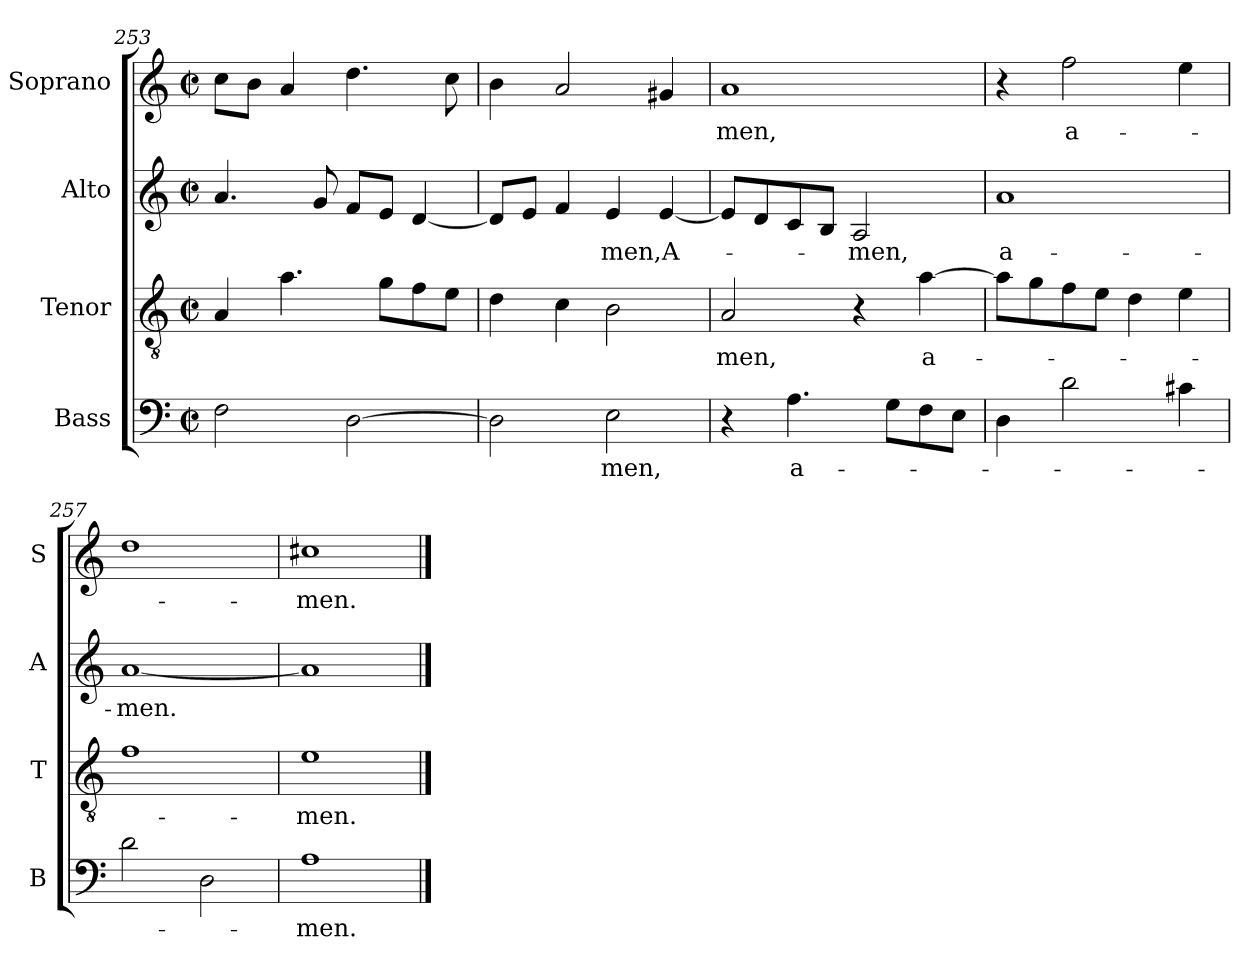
**kern	**text	**kern	**text	**kern	**text	**kern	**text
*part4	*part4	*part3	*part3	*part2	*part2	*part1	*part1
*staff4	*staff4	*staff3	*staff3	*staff2	*staff2	*staff1	*staff1
*I"Bass	*	*I"Tenor	*	*I"Alto	*	*I"Soprano	*
*I'B	*	*I'T	*	*I'A	*	*I'S	*
*clefF4	*	*clefGv2	*	*clefG2	*	*clefG2	*
*k[]	*	*k[]	*	*k[]	*	*k[]	*
*a:	*	*a:	*	*a:	*	*a:	*
*M2/2	*	*M2/2	*	*M2/2	*	*M2/2	*
*met(c|)	*	*met(c|)	*	*met(c|)	*	*met(c|)	*
=253	=253	=253	=253	=253	=253	=253	=253
2F\	.	4A/	.	4.a/	.	8cc\L	.
.	.	.	.	.	.	8b\J	.
.	.	4.a\	.	.	.	4a/	.
.	.	.	.	8g/	.	.	.
[2D\	.	.	.	8f/L	.	4.dd\	.
.	.	8g\L	.	8e/J	.	.	.
.	.	8f\	.	[4d/	.	.	.
.	.	8e\J	.	.	.	8cc\	.
=254	=254	=254	=254	=254	=254	=254	=254
2D\]	.	4d\	.	8d/L]	.	4b\	.
.	.	.	.	8e/J	.	.	.
.	.	4c\	.	4f/	.	2a/	.
!	!LO:LY:b	!	!	!	!LO:LY:b	!	!
2E\	-men,	2B\	.	4e/	-men,	.	.
!	!	!	!	!	!LO:LY:b	!	!
.	.	.	.	[4e/	A-	4g#X/	.
=255	=255	=255	=255	=255	=255	=255	=255
!	!	!	!LO:LY:b	!	!	!	!LO:LY:b
4r	.	2A/	-men,	8e/L]	.	1a	-men,
.	.	.	.	8d/	.	.	.
!	!LO:LY:b	!	!	!	!	!	!
4.A\	a-	.	.	8c/	.	.	.
.	.	.	.	8B/J	.	.	.
!	!	!	!	!	!LO:LY:b	!	!
.	.	4r	.	2A/	-men,	.	.
8G\L	.	.	.	.	.	.	.
!	!	!	!LO:LY:b	!	!	!	!
8F\	.	[4a\	a-	.	.	.	.
8E\J	.	.	.	.	.	.	.
=256	=256	=256	=256	=256	=256	=256	=256
!	!	!	!	!	!LO:LY:b	!	!
4D\	.	8a\L]	.	1a	a-	4r	.
.	.	8g\	.	.	.	.	.
!	!	!	!	!	!	!	!LO:LY:b
2d\	.	8f\	.	.	.	2ff\	a-
.	.	8e\J	.	.	.	.	.
.	.	4d\	.	.	.	.	.
4c#X\	.	4e\	.	.	.	4ee\	.
=257	=257	=257	=257	=257	=257	=257	=257
!	!	!	!	!	!LO:LY:b	!	!
2d\	.	1f	.	[1a	-men.	1dd	.
2D\	.	.	.	.	.	.	.
=258	=258	=258	=258	=258	=258	=258	=258
!	!LO:LY:b	!	!LO:LY:b	!	!	!	!LO:LY:b
1A	-men.	1e	-men.	1a]	.	1cc#X	-men.
==	==	==	==	==	==	==	==
*-	*-	*-	*-	*-	*-	*-	*-
